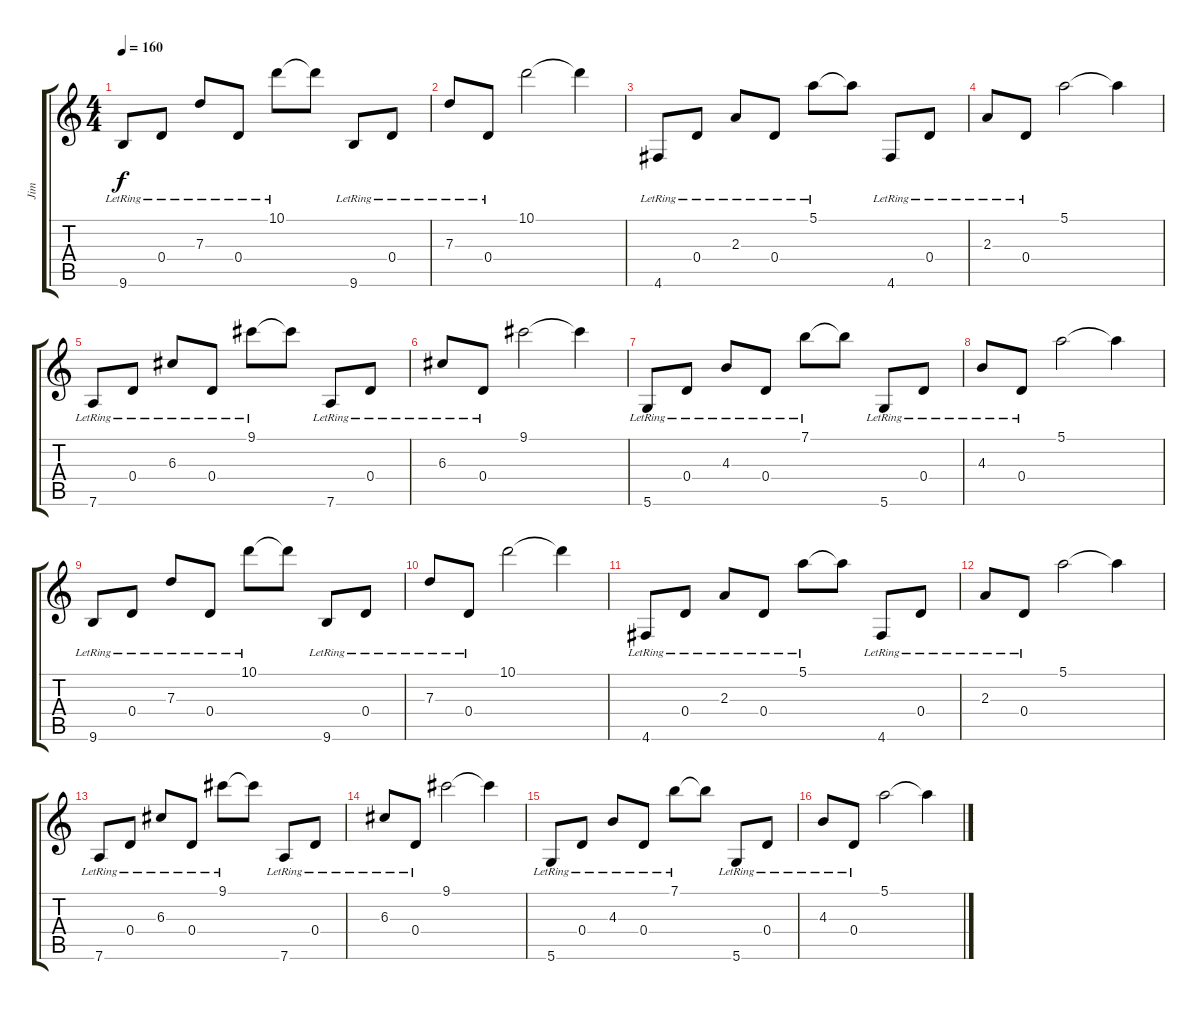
\track ("Jim" "Jim") {instrument electricguitarjazz}
\staff {score tabs}
\tuning (E4 B3 G3 D3 A2 D2) {hide}
\ts (4 4)
\tempo 160
\clef g2
\ks c
9.6{lr}.8{dy f} 0.4{lr}.8 7.3{lr}.8 0.4{lr}.8 10.1{lr}.8 10.1{t}.8 9.6{lr}.8 0.4{lr}.8 |
7.3{lr}.8 0.4{lr}.8 10.1.2 10.1{t}.4 |
4.6{lr}.8 0.4{lr}.8 2.3{lr}.8 0.4{lr}.8 5.1{lr}.8 5.1{t}.8 4.6{lr}.8 0.4{lr}.8 |
2.3{lr}.8 0.4{lr}.8 5.1.2 5.1{t}.4 |
7.6{lr}.8 0.4{lr}.8 6.3{lr}.8 0.4{lr}.8 9.1{lr}.8 9.1{t}.8 7.6{lr}.8 0.4{lr}.8 |
6.3{lr}.8 0.4{lr}.8 9.1.2 9.1{t}.4 |
5.6{lr}.8 0.4{lr}.8 4.3{lr}.8 0.4{lr}.8 7.1{lr}.8 7.1{t}.8 5.6{lr}.8 0.4{lr}.8 |
4.3{lr}.8 0.4{lr}.8 5.1.2 5.1{t}.4 |
9.6{lr}.8 0.4{lr}.8 7.3{lr}.8 0.4{lr}.8 10.1{lr}.8 10.1{t}.8 9.6{lr}.8 0.4{lr}.8 |
7.3{lr}.8 0.4{lr}.8 10.1.2 10.1{t}.4 |
4.6{lr}.8 0.4{lr}.8 2.3{lr}.8 0.4{lr}.8 5.1{lr}.8 5.1{t}.8 4.6{lr}.8 0.4{lr}.8 |
2.3{lr}.8 0.4{lr}.8 5.1.2 5.1{t}.4 |
7.6{lr}.8 0.4{lr}.8 6.3{lr}.8 0.4{lr}.8 9.1{lr}.8 9.1{t}.8 7.6{lr}.8 0.4{lr}.8 |
6.3{lr}.8 0.4{lr}.8 9.1.2 9.1{t}.4 |
5.6{lr}.8 0.4{lr}.8 4.3{lr}.8 0.4{lr}.8 7.1{lr}.8 7.1{t}.8 5.6{lr}.8 0.4{lr}.8 |
4.3{lr}.8 0.4{lr}.8 5.1.2 5.1{t}.4
